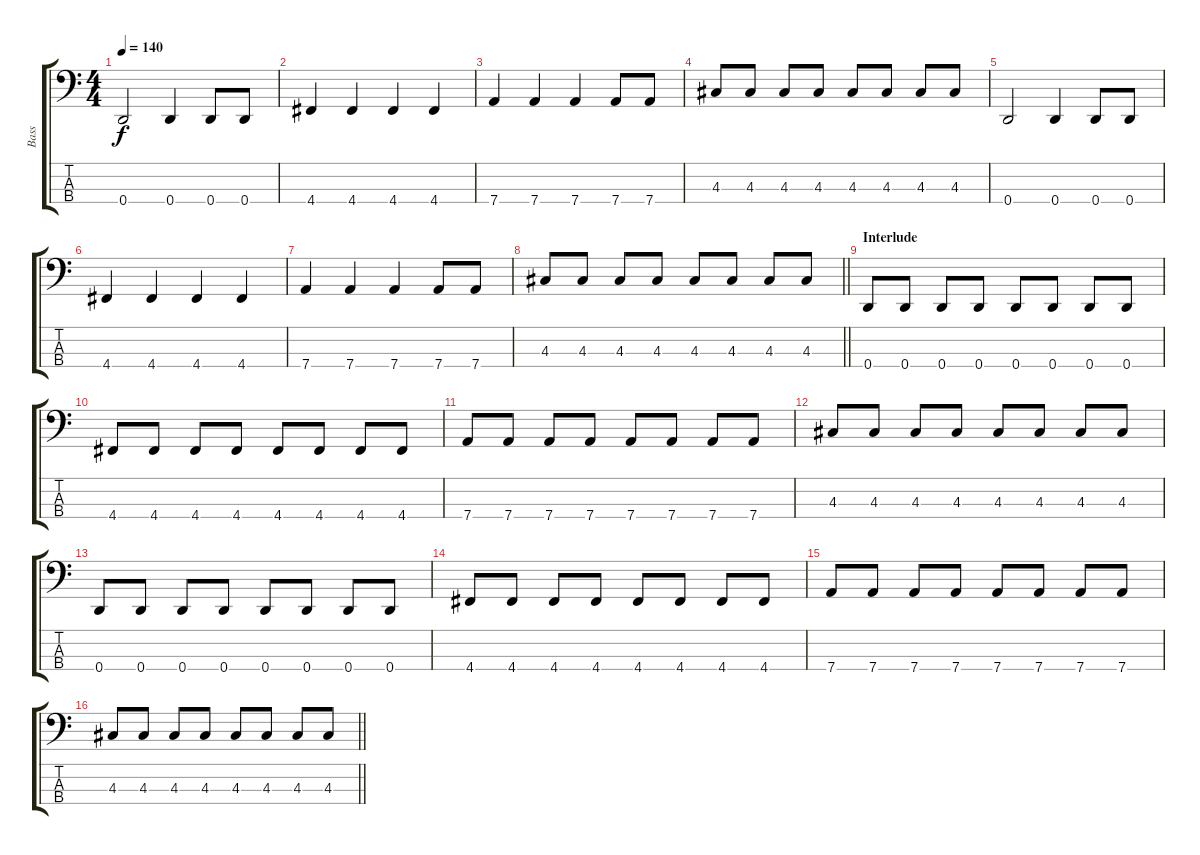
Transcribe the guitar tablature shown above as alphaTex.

\track ("Bass" "Bass") {instrument electricbassfinger}
\staff {score tabs}
\tuning (G2 D2 A1 D1) {hide}
\ts (4 4)
\tempo 140
\clef f4
\ks c
0.4.2{dy f} 0.4.4 0.4.8 0.4.8 |
4.4.4 4.4.4 4.4.4 4.4.4 |
7.4.4 7.4.4 7.4.4 7.4.8 7.4.8 |
4.3.8 4.3.8 4.3.8 4.3.8 4.3.8 4.3.8 4.3.8 4.3.8 |
0.4.2 0.4.4 0.4.8 0.4.8 |
4.4.4 4.4.4 4.4.4 4.4.4 |
7.4.4 7.4.4 7.4.4 7.4.8 7.4.8 |
\barLineRight lightlight
4.3.8 4.3.8 4.3.8 4.3.8 4.3.8 4.3.8 4.3.8 4.3.8 |
\section ("" "Interlude")
0.4.8 0.4.8 0.4.8 0.4.8 0.4.8 0.4.8 0.4.8 0.4.8 |
4.4.8 4.4.8 4.4.8 4.4.8 4.4.8 4.4.8 4.4.8 4.4.8 |
7.4.8 7.4.8 7.4.8 7.4.8 7.4.8 7.4.8 7.4.8 7.4.8 |
4.3.8 4.3.8 4.3.8 4.3.8 4.3.8 4.3.8 4.3.8 4.3.8 |
0.4.8 0.4.8 0.4.8 0.4.8 0.4.8 0.4.8 0.4.8 0.4.8 |
4.4.8 4.4.8 4.4.8 4.4.8 4.4.8 4.4.8 4.4.8 4.4.8 |
7.4.8 7.4.8 7.4.8 7.4.8 7.4.8 7.4.8 7.4.8 7.4.8 |
\barLineRight lightlight
4.3.8 4.3.8 4.3.8 4.3.8 4.3.8 4.3.8 4.3.8 4.3.8
